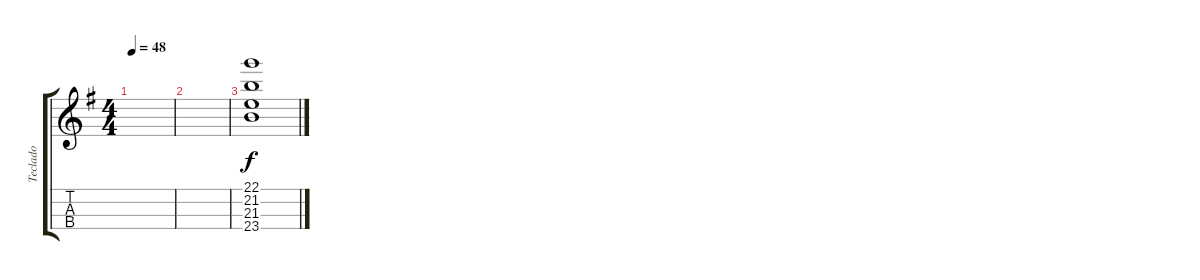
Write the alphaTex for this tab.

\track ("Teclado" "Teclado") {instrument synthvoice}
\staff {score tabs}
\tuning (A4 D4 G3 C3) {hide}
\ts (4 4)
\tempo 48
\clef g2
\ks g
|
|
(22.1 21.2 21.3 23.4).1{volume 4}
